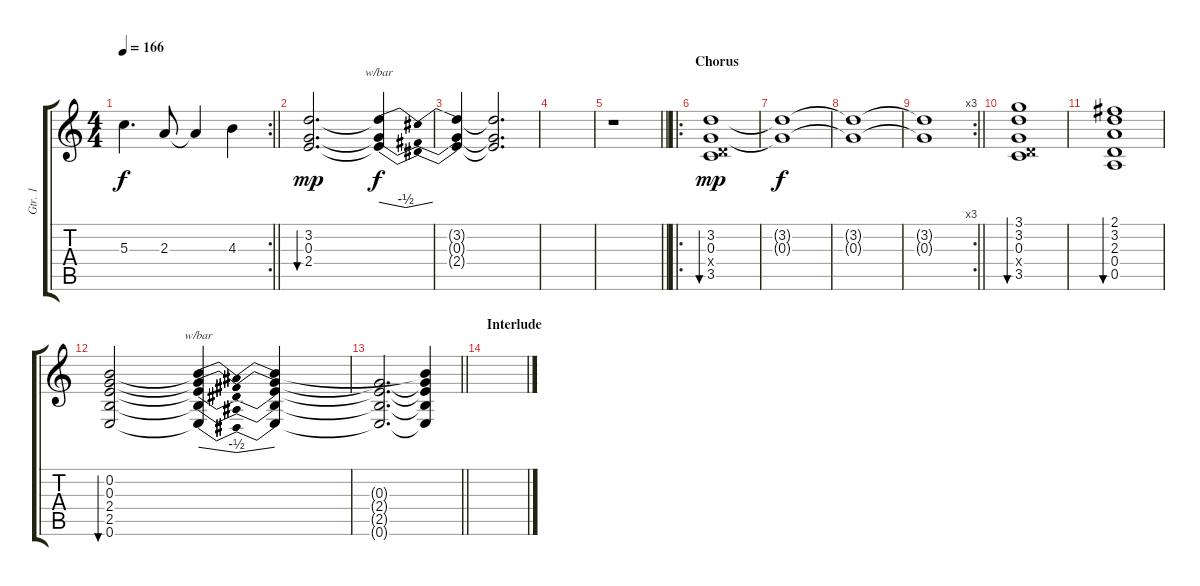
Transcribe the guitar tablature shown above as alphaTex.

\track ("Gtr. 1" "Gtr. 1") {instrument electricguitarclean}
\staff {score tabs}
\tuning (E4 B3 G3 D3 A2 E2) {hide}
\rc 2
\ts (4 4)
\tempo 166
\clef g2
\barLineRight lightlight
\ks c
5.3.4{d dy f} 2.3.8 2.3{t}.4 4.3.4 |
(3.2 0.3 2.4).2{d bu 240 dy mp} (3.2{t} 0.3{t} 2.4{t}).4{tbe (dip default 0 0 30 -2 60 0) dy f} |
(3.2{t} 0.3{t} 2.4{t}).4 (3.2{t} 0.3{t} 2.4{t}).2{d} |
|
\barLineRight lightlight
r.1 |
\ro
\section ("" "Chorus")
(3.2 0.3 0.4{x} 3.5).1{bu 240 dy mp} |
(3.2{t} 0.3{t}).1{dy f} |
(3.2{t} 0.3{t}).1 |
\rc 3
\barLineRight lightlight
(3.2{t} 0.3{t}).1 |
(3.1 3.2 0.3 0.4{x} 3.5).1{bu 240} |
(2.1 3.2 2.3 0.4 0.5).1{bu 240} |
(0.2 0.3 2.4 2.5 0.6).2{bu 240} (0.2{t} 0.3{t} 2.4{t} 2.5{t} 0.6{t}).4{tbe (dip default 0 0 30 -2 60 0)} (0.2{t} 0.3{t} 2.4{t} 2.5{t} 0.6{t}).4 |
\barLineRight lightlight
(0.3{t} 2.4{t} 2.5{t} 0.6{t}).2{d} (0.2{t} 0.3{t} 2.4{t} 2.5{t} 0.6{t}).4 |
\section ("" "Interlude")
